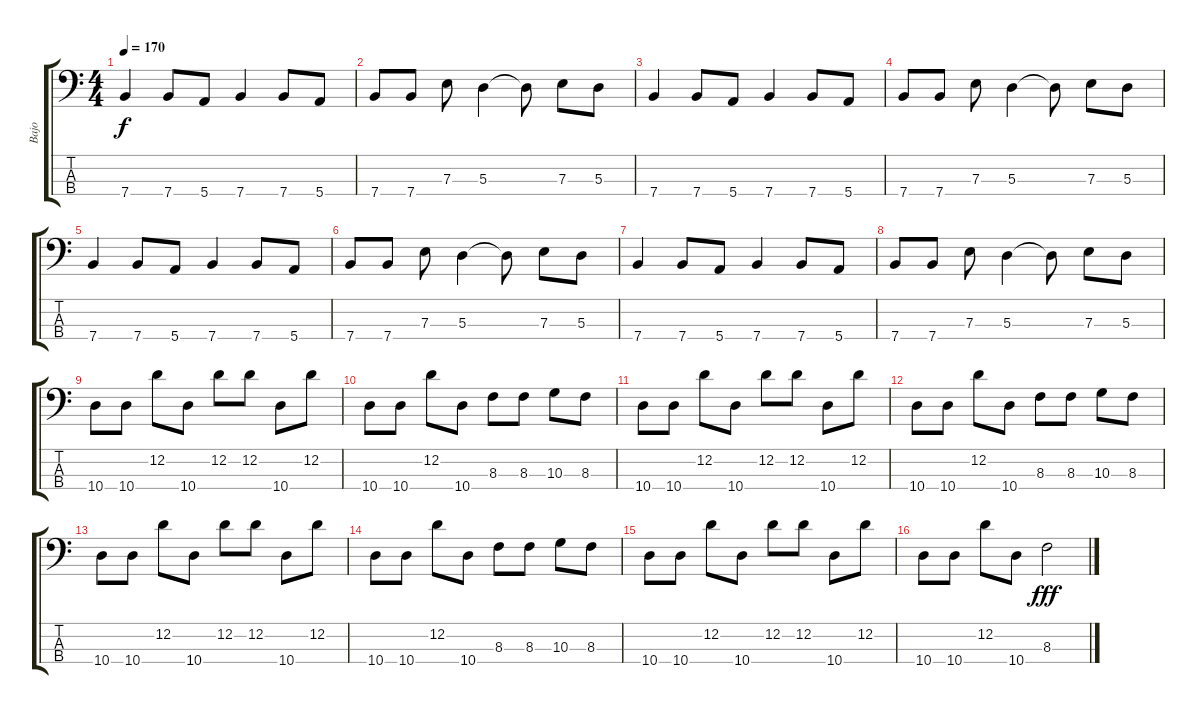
\track ("Bajo" "Bajo") {instrument electricbassfinger}
\staff {score tabs}
\tuning (G2 D2 A1 E1) {hide}
\ts (4 4)
\tempo 170
\clef f4
\ks c
7.4.4{dy f} 7.4.8 5.4.8 7.4.4 7.4.8 5.4.8 |
7.4.8 7.4.8 7.3.8 5.3.4 5.3{t}.8 7.3.8 5.3.8 |
7.4.4 7.4.8 5.4.8 7.4.4 7.4.8 5.4.8 |
7.4.8 7.4.8 7.3.8 5.3.4 5.3{t}.8 7.3.8 5.3.8 |
7.4.4 7.4.8 5.4.8 7.4.4 7.4.8 5.4.8 |
7.4.8 7.4.8 7.3.8 5.3.4 5.3{t}.8 7.3.8 5.3.8 |
7.4.4 7.4.8 5.4.8 7.4.4 7.4.8 5.4.8 |
7.4.8 7.4.8 7.3.8 5.3.4 5.3{t}.8 7.3.8 5.3.8 |
10.4.8 10.4.8 12.2.8 10.4.8 12.2.8 12.2.8 10.4.8 12.2.8 |
10.4.8 10.4.8 12.2.8 10.4.8 8.3.8 8.3.8 10.3.8 8.3.8 |
10.4.8 10.4.8 12.2.8 10.4.8 12.2.8 12.2.8 10.4.8 12.2.8 |
10.4.8 10.4.8 12.2.8 10.4.8 8.3.8 8.3.8 10.3.8 8.3.8 |
10.4.8 10.4.8 12.2.8 10.4.8 12.2.8 12.2.8 10.4.8 12.2.8 |
10.4.8 10.4.8 12.2.8 10.4.8 8.3.8 8.3.8 10.3.8 8.3.8 |
10.4.8 10.4.8 12.2.8 10.4.8 12.2.8 12.2.8 10.4.8 12.2.8 |
10.4.8 10.4.8 12.2.8 10.4.8 8.3{ss}.2{dy fff}
